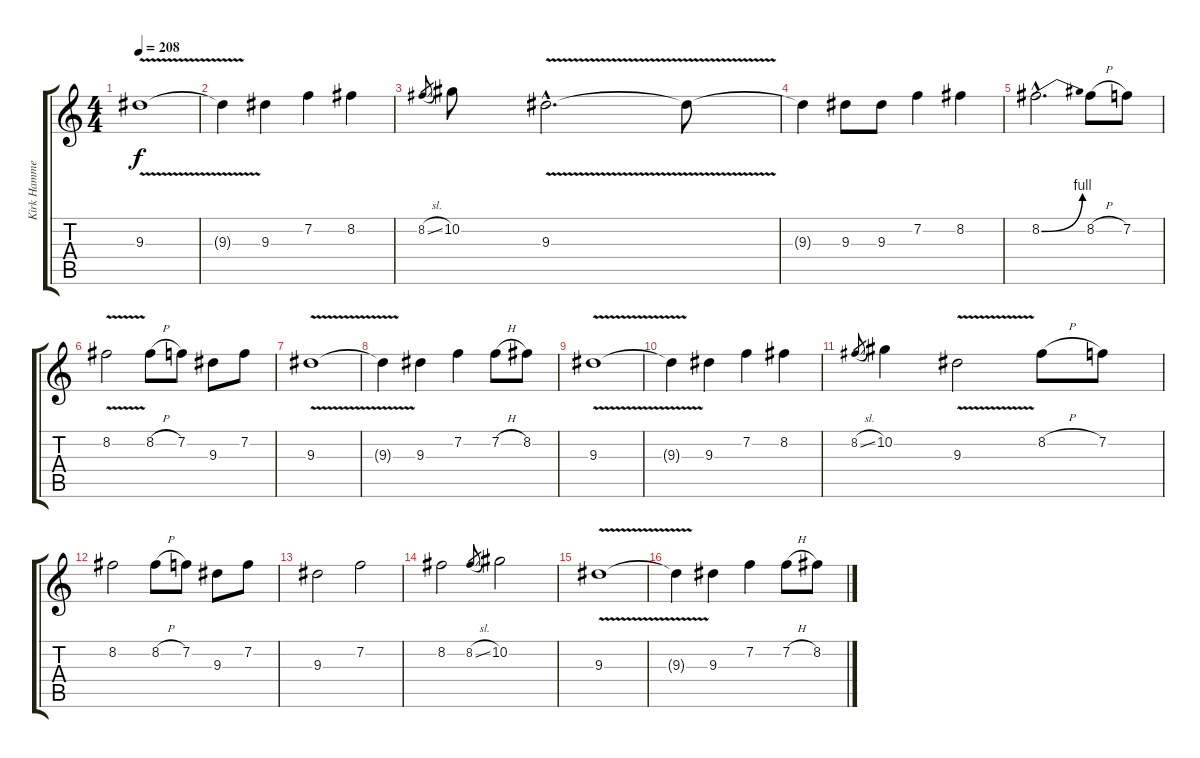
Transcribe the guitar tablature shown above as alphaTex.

\track ("Kirk Hammett (Guitar 3)" "Kirk Hamme") {instrument distortionguitar}
\staff {score tabs}
\tuning (Eb4 Bb3 Gb3 Db3 Ab2 Eb2) {hide}
\ts (4 4)
\tempo 208
\clef g2
\ks c
9.3{v}.1{dy f} |
9.3{t}.4 9.3.4 7.2.4 8.2.4 |
8.2{sl}.8{gr} 10.2.8 9.3{v hac}.2{d} 9.3{t}.8 |
9.3{t}.4 9.3.8 9.3.8 7.2.4 8.2.4 |
8.2{be (bend 0 0 60 4) hac}.2{d} 8.2{h}.8 7.2.8 |
8.2{v}.2 8.2{h}.8 7.2.8 9.3.8 7.2.8 |
9.3{v}.1 |
9.3{t}.4 9.3.4 7.2.4 7.2{h}.8 8.2.8 |
9.3{v}.1 |
9.3{t}.4 9.3.4 7.2.4 8.2.4 |
8.2{sl}.8{gr} 10.2.4 9.3{v}.2 8.2{h}.8 7.2.8 |
8.2.2 8.2{h}.8 7.2.8 9.3.8 7.2.8 |
9.3.2 7.2.2 |
8.2.2 8.2{sl}.8{gr} 10.2.2 |
9.3{v}.1 |
9.3{t}.4 9.3.4 7.2.4 7.2{h}.8 8.2.8
